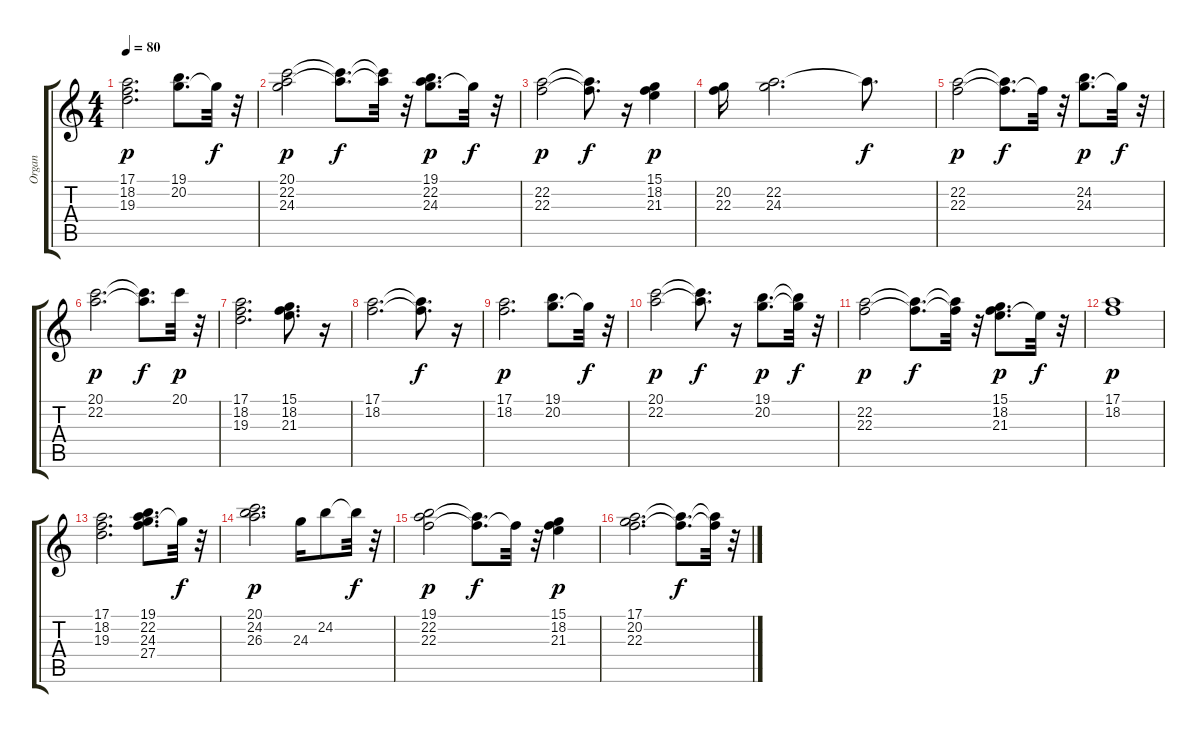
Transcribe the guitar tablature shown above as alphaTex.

\track ("Organ   " "Organ   ") {instrument drawbarorgan}
\staff {score tabs}
\tuning (E4 B3 G3 D3 A2 E2) {hide}
\ts (4 4)
\tempo 80
\clef g2
\ks c
(17.1 18.2 19.3).2{d dy p} (19.1 20.2).8{d} 20.2{t}.32{dy f} r.32 |
(20.1 22.2 24.3).2{dy p} (20.1{t} 22.2{t}).8{d dy f} (20.1{t} 22.2{t}).32 r.32 (19.1 22.2 24.3).8{d dy p} 24.3{t}.32{dy f} r.32 |
(22.2 22.3).2{dy p} (22.2{t} 22.3{t}).8{d dy f} r.16 (15.1 18.2 21.3).4{dy p} |
(20.2 22.3).16 (22.2 24.3).2{d} 22.2{t}.8{d dy f} |
(22.2 22.3).2{dy p} (22.2{t} 22.3{t}).8{d dy f} 22.3{t}.32 r.32 (24.2 24.3).8{d dy p} 24.3{t}.32{dy f} r.32 |
(20.1 22.2).2{d dy p} (20.1{t} 22.2{t}).8{d dy f} 20.1.32{dy p} r.32 |
(17.1 18.2 19.3).2{d} (15.1 18.2 21.3).8{d} r.16 |
(17.1 18.2).2{d} (17.1{t} 18.2{t}).8{d dy f} r.16 |
(17.1 18.2).2{d dy p} (19.1 20.2).8{d} 20.2{t}.32{dy f} r.32 |
(20.1 22.2).2{dy p} (20.1{t} 22.2{t}).8{d dy f} r.16 (19.1 20.2).8{d dy p} (19.1{t} 20.2{t}).32{dy f} r.32 |
(22.2 22.3).2{dy p} (22.2{t} 22.3{t}).8{d dy f} (22.2{t} 22.3{t}).32 r.32 (15.1 18.2 21.3).8{d dy p} 21.3{t}.32{dy f} r.32 |
(17.1 18.2).1{dy p} |
(17.1 18.2 19.3).2{d} (19.1 22.2 24.3 27.4).8{d} 24.3{t}.32{dy f} r.32 |
(20.1 24.2 26.3).2{d dy p} 24.3.16 24.2.8 24.2{t}.32{dy f} r.32 |
(19.1 22.2 22.3).2{dy p} (22.2{t} 22.3{t}).8{d dy f} 22.3{t}.32 r.32 (15.1 18.2 21.3).4{dy p} |
(17.1 20.2 22.3).2{d} (17.1{t} 22.3{t}).8{d dy f} (17.1{t} 22.3{t}).32 r.32
